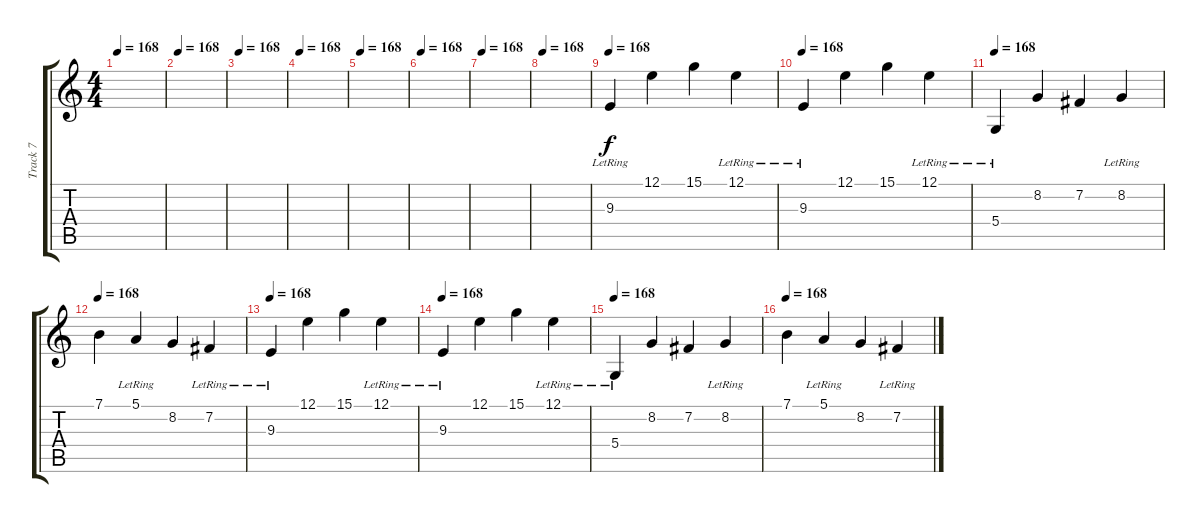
\track ("Track 7" "Track 7") {instrument choiraahs}
\staff {score tabs}
\tuning (E4 B3 G3 D3 A2 E2) {hide}
\ts (4 4)
\tempo 168
\clef g2
\ks c
|
\tempo 168
|
\tempo 168
|
\tempo 168
|
\tempo 168
|
\tempo 168
|
\tempo 168
|
\tempo 168
|
\tempo 168
9.3{lr}.4 12.1.4 15.1.4 12.1{lr}.4 |
\tempo 168
9.3{lr}.4 12.1.4 15.1.4 12.1{lr}.4 |
\tempo 168
5.4{lr}.4 8.2.4 7.2.4 8.2{lr}.4 |
\tempo 168
7.1.4 5.1{lr}.4 8.2.4 7.2{lr}.4 |
\tempo 168
9.3{lr}.4 12.1.4 15.1.4 12.1{lr}.4 |
\tempo 168
9.3{lr}.4 12.1.4 15.1.4 12.1{lr}.4 |
\tempo 168
5.4{lr}.4 8.2.4 7.2.4 8.2{lr}.4 |
\tempo 168
7.1.4 5.1{lr}.4 8.2.4 7.2{lr}.4
